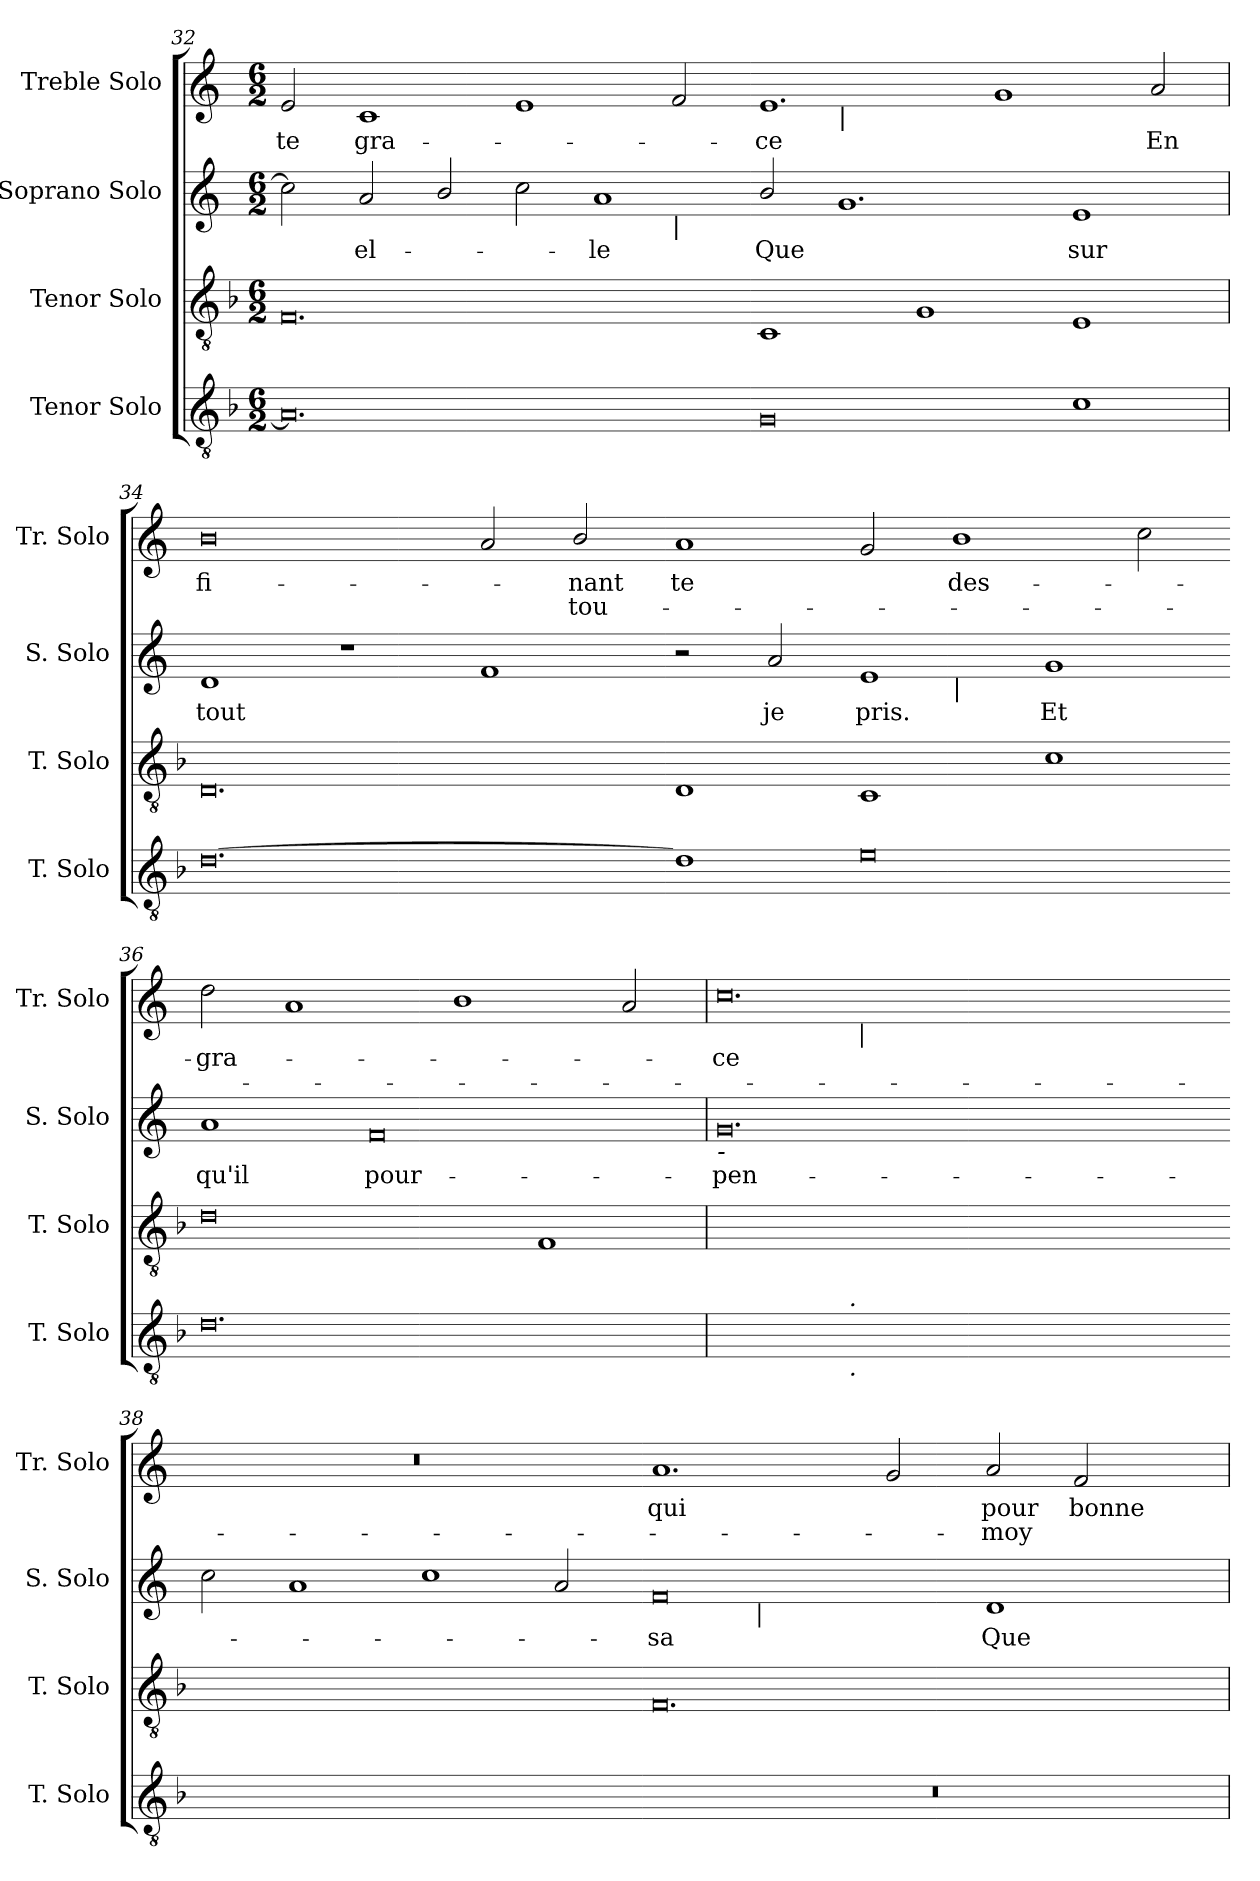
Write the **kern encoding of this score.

**kern	**kern	**kern	**text	**kern	**text	**text
*part4	*part3	*part2	*part2	*part1	*part1	*part1
*staff4	*staff3	*staff2	*staff2	*staff1	*staff1	*staff1
*I"Tenor Solo	*I"Tenor Solo	*I"Soprano Solo	*	*I"Treble Solo	*	*
*I'T. Solo	*I'T. Solo	*I'S. Solo	*	*I'Tr. Solo	*	*
*clefGv2	*clefGv2	*clefG2	*	*clefG2	*	*
*ITrd7c12	*ITrd7c12	*	*	*	*	*
*k[b-]	*k[b-]	*k[]	*	*k[]	*	*
*F:	*F:	*C:	*	*C:	*	*
*M6/2	*M6/2	*M6/2	*	*M6/2	*	*
=32	=32	=32	=32	=32	=32	=32
!	!	!	!	!	!LO:LY:b:color=#000000	!
*	*	*^	*	*	*	*
0.AAi]	0.FFi	2cci\]	1ryy	.	2ei/	-te	.
!	!	!	!	!LO:LY:b:color=#000000	!	!	!
!	!	!	!	!	!	!LO:LY:b:color=#000000	!
.	.	2ai/	.	el-	1ci	gra-	.
.	.	2bi/	1.ryy	.	.	.	.
.	.	2cci\	.	.	1ei	.	.
!	!	!	!	!LO:LY:b:color=#000000	!	!	!
.	.	1ai	.	-le	.	.	.
!	!	!	!LO:TX:b:i:t=|	!	!	!	!
.	.	.	2ryy	.	2fi/	.	.
*	*	*v	*v	*	*	*	*
=33-	=33-	=33-	=33-	=33-	=33-	=33-
*	*	*^	*	*	*	*
!	!	!	!	!LO:LY:b:color=#000000	!	!	!
*	*	*v	*v	*	*	*	*
*	*	*^	*	*	*	*
!	!	!	!	!	!	!LO:LY:b:color=#000000	!
*	*	*v	*v	*	*^	*	*
0GGi	1CCi	2bi/	Que	1.ei	2ryy	-ce	.
!	!	!	!	!	!LO:TX:b:i:t=|	!	!
.	.	1.gi	.	.	1ryy	.	.
.	1GGi	.	.	.	.	.	.
.	.	.	.	1gi	1.ryy	.	.
!	!	!	!LO:LY:b:color=#000000	!	!	!	!
1Ci	1EEi	1ei	sur	.	.	.	.
!	!	!	!	!	!	!LO:LY:b:color=#000000	!
.	.	.	.	2ai/	.	En	.
*	*	*	*	*v	*v	*	*
=34	=34	=34	=34	=34	=34	=34
*	*	*	*	*^	*	*
!	!	!	!LO:LY:b:color=#000000	!	!	!	!
*	*	*	*	*v	*v	*	*
*	*	*	*	*^	*	*
!	!	!	!	!	!	!LO:LY:b:color=#000000	!
*	*	*	*	*v	*v	*	*
[>0.Di	0.DDi	1di	tout	0bi	fi-	.
.	.	1r	.	.	.	.
.	.	1fi	.	2ai/	.	.
!	!	!	!	!	!LO:LY:b:color=#000000	!LO:LY:b:color=#000000
.	.	.	.	2bi/	-nant	tou-
=35-	=35-	=35-	=35-	=35-	=35-	=35-
!	!	!	!	!	!LO:LY:b:color=#000000	!
*	*	*^	*	*	*	*
1Di]	1DDi	2r	1.ryy	.	1ai	-te	.
!	!	!	!	!LO:LY:b:color=#000000	!	!	!
.	.	2ai/	.	je	.	.	.
!	!	!	!	!LO:LY:b:color=#000000	!	!	!
0Ei	1CCi	1ei	.	pris.	2gi/	.	.
!	!	!	!LO:TX:b:i:t=|	!	!	!	!
!	!	!	!	!	!	!LO:LY:b:color=#000000	!
.	.	.	1.ryy	.	1bi	des-	.
!	!	!	!	!LO:LY:b:color=#000000	!	!	!
.	1Ci	1gi	.	Et	.	.	.
.	.	.	.	.	2cci\	.	.
*	*	*v	*v	*	*	*	*
=36-	=36-	=36-	=36-	=36-	=36-	=36-
*	*	*^	*	*	*	*
!	!	!	!	!LO:LY:b:color=#000000	!	!	!
*	*	*v	*v	*	*	*	*
*	*	*^	*	*	*	*
!	!	!	!	!	!	!LO:LY:b:color=#000000	!
*	*	*v	*v	*	*	*	*
0.Di	0Di	1ai	qu'il	2ddi\	-gra-	.
.	.	.	.	1ai	.	.
!	!	!	!LO:LY:b:color=#000000	!	!	!
.	.	0fi	pour-	.	.	.
.	.	.	.	1bi	.	.
.	1FFi	.	.	.	.	.
.	.	.	.	2ai/	.	.
!!LO:LB:g=z
=37	=37	=37	=37	=37	=37	=37
!	!	!	!LO:LY:b:color=#000000	!	!	!
!	!	!LO:TX:b:i:t=-	!	!	!	!
!	!	!	!	!	!LO:LY:b:color=#000000	!
*^	*	*	*	*^	*	*
[>0.Ciyy	1ryy	[<0.CCiyy	0.gi	-pen-	0.cci	1ryy	-ce	.
.	256ryy	.	.	.	.	64ryy	.	.
!	!LO:TX:b:i:t=.	!	!	!	!	!	!	!
!	!LO:TX:a:i:t=.	!	!	!	!	!	!	!
.	1ryy	.	.	.	.	.	.	.
!	!	!	!	!	!	!LO:TX:b:i:t=|	!	!
.	.	.	.	.	.	1ryy	.	.
.	2ryy	.	.	.	.	.	.	.
.	.	.	.	.	.	2ryy	.	.
.	4ryy	.	.	.	.	.	.	.
.	.	.	.	.	.	4ryy	.	.
.	8ryy	.	.	.	.	.	.	.
.	.	.	.	.	.	8...ryy	.	.
.	16ryy	.	.	.	.	.	.	.
.	32...ryy	.	.	.	.	.	.	.
=38-	=38-	=38-	=38-	=38-	=38-	=38-	=38-	=38-
!	!	!	!	!	!LO:N:vis=1	!	!	!
*v	*v	*	*	*	*v	*v	*	*
0.Ciyy]	0.CCiyy]	2cci\	.	0.r	.	.
.	.	1ai	.	.	.	.
.	.	1cci	.	.	.	.
.	.	2ai/	.	.	.	.
=39-	=39-	=39-	=39-	=39-	=39-	=39-
!LO:N:vis=1	!	!	!	!	!	!
!	!	!	!LO:LY:b:color=#000000	!	!	!
!	!	!	!	!	!LO:LY:b:color=#000000	!
*	*	*^	*	*	*	*
0.r	0.FFi	0fi	2ryy	-sa	1.ai	qui	.
.	.	.	64..ryy	.	.	.	.
!	!	!	!LO:TX:b:i:t=|	!	!	!	!
.	.	.	1ryy	.	.	.	.
.	.	.	.	.	2gi/	.	.
.	.	.	1ryy	.	.	.	.
!	!	!	!	!LO:LY:b:color=#000000	!	!	!
!	!	!	!	!	!	!LO:LY:b:color=#000000	!LO:LY:b:color=#000000
.	.	1di	.	Que	2ai/	pour	moy
!	!	!	!	!	!	!LO:LY:b:color=#000000	!
.	.	.	.	.	2fi/	bonne	.
.	.	.	4ryy	.	.	.	.
.	.	.	8ryy	.	.	.	.
.	.	.	16ryy	.	.	.	.
.	.	.	32ryy	.	.	.	.
.	.	.	256ryy	.	.	.	.
*	*	*v	*v	*	*	*	*
=	=	=	=	=	=	=
*-	*-	*-	*-	*-	*-	*-
